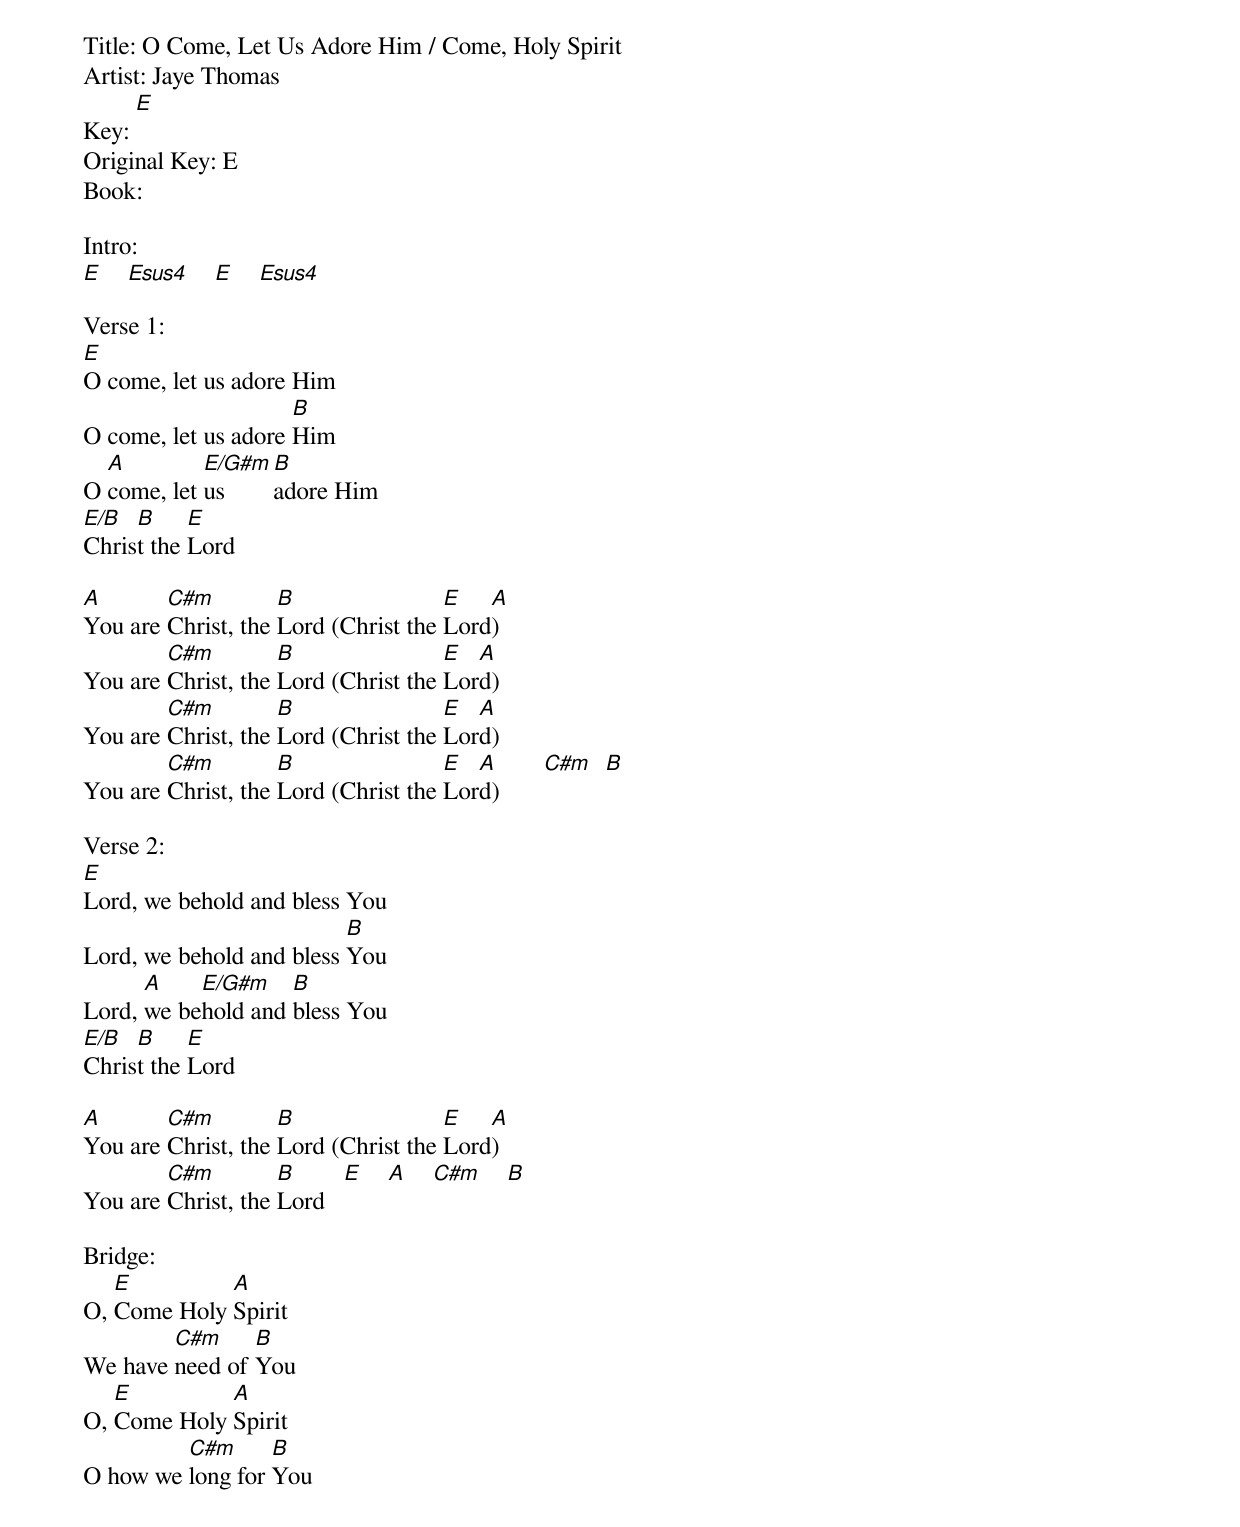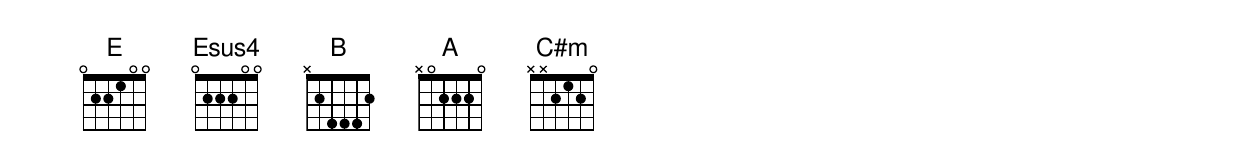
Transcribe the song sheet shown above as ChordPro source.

Title: O Come, Let Us Adore Him / Come, Holy Spirit
Artist: Jaye Thomas
Key: [E]
Original Key: E
Book:

Intro:
[E]    [Esus4]    [E]    [Esus4]

Verse 1:
[E]O come, let us adore Him
O come, let us adore [B]Him
O [A]come, let [E/G#m]us [B]adore Him
[E/B]Chris[B]t the [E]Lord

[A]You are [C#m]Christ, the [B]Lord (Christ the [E]Lord[A])
You are [C#m]Christ, the [B]Lord (Christ the [E]Lor[A]d)
You are [C#m]Christ, the [B]Lord (Christ the [E]Lor[A]d)
You are [C#m]Christ, the [B]Lord (Christ the [E]Lor[A]d)       [C#m]  [B]

Verse 2:
[E]Lord, we behold and bless You
Lord, we behold and bless [B]You
Lord, [A]we be[E/G#m]hold and [B]bless You
[E/B]Chris[B]t the [E]Lord

[A]You are [C#m]Christ, the [B]Lord (Christ the [E]Lord[A])
You are [C#m]Christ, the [B]Lord   [E]    [A]    [C#m]    [B]

Bridge:
O, [E]Come Holy [A]Spirit
We have [C#m]need of [B]You
O, [E]Come Holy [A]Spirit
O how we [C#m]long for [B]You
